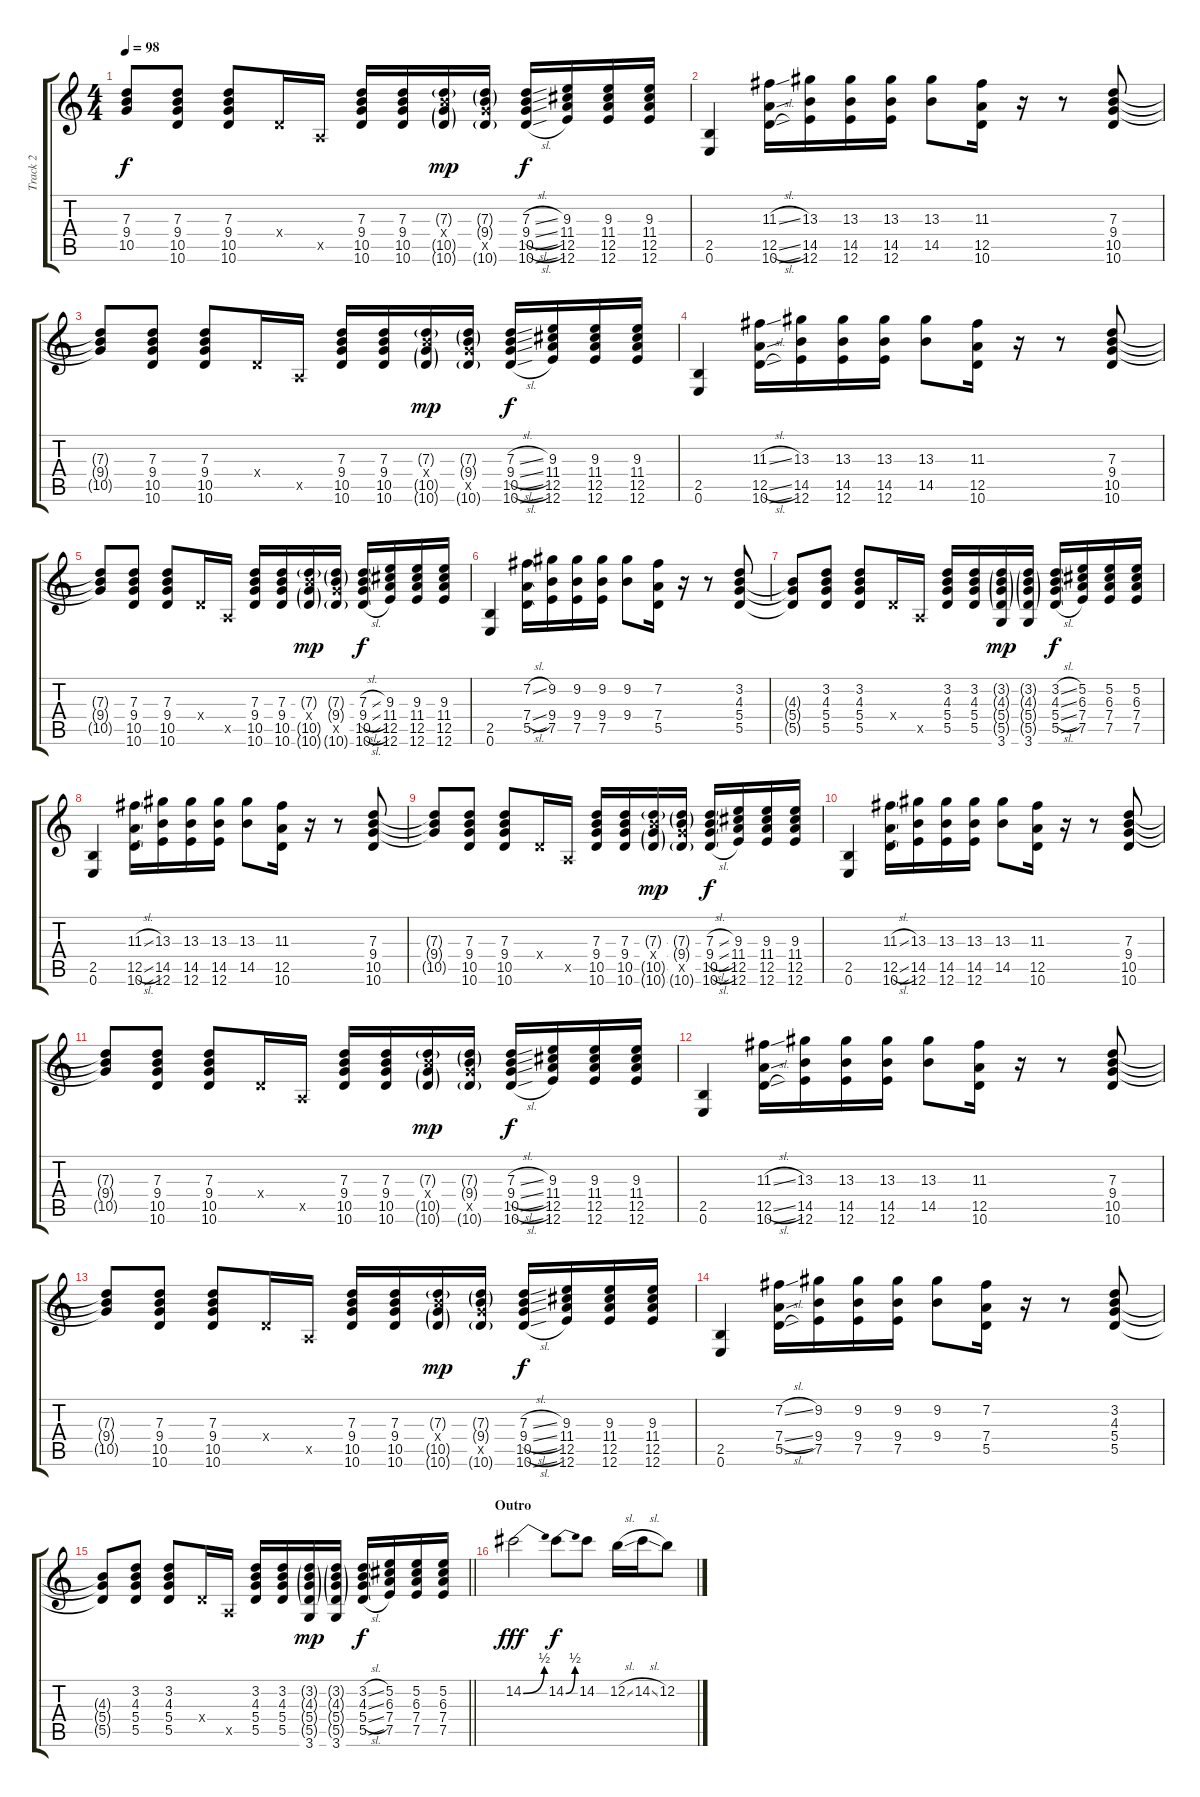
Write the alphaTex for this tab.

\track ("Track 2" "Track 2") {instrument overdrivenguitar}
\staff {score tabs}
\tuning (E4 B3 G3 D3 A2 E2) {hide}
\ts (4 4)
\tempo 98
\clef g2
\ks c
(7.3{t} 9.4{t} 10.5{t}).8{dy f} (7.3 9.4 10.5 10.6).8 (7.3 9.4 10.5 10.6).8 0.4{x}.16 0.5{x}.16 (7.3 9.4 10.5 10.6).16 (7.3 9.4 10.5 10.6).16 (7.3{g} 9.4{x} 10.5{g} 10.6{g}).16{dy mp} (7.3{g} 9.4{g} 10.5{x} 10.6{g}).16 (7.3{sl} 9.4{sl} 10.5{sl} 10.6{sl}).16{dy f} (9.3 11.4 12.5 12.6).16 (9.3 11.4 12.5 12.6).16 (9.3 11.4 12.5 12.6).16 |
(2.5 0.6).4 (11.3{sl} 12.5{sl} 10.6{sl}).16 (13.3 14.5 12.6).16 (13.3 14.5 12.6).16 (13.3 14.5 12.6).16 (13.3 14.5).8 (11.3 12.5 10.6).16 r.16 r.8 (7.3 9.4 10.5 10.6).8 |
(7.3{t} 9.4{t} 10.5{t}).8 (7.3 9.4 10.5 10.6).8 (7.3 9.4 10.5 10.6).8 0.4{x}.16 0.5{x}.16 (7.3 9.4 10.5 10.6).16 (7.3 9.4 10.5 10.6).16 (7.3{g} 9.4{x} 10.5{g} 10.6{g}).16{dy mp} (7.3{g} 9.4{g} 10.5{x} 10.6{g}).16 (7.3{sl} 9.4{sl} 10.5{sl} 10.6{sl}).16{dy f} (9.3 11.4 12.5 12.6).16 (9.3 11.4 12.5 12.6).16 (9.3 11.4 12.5 12.6).16 |
(2.5 0.6).4 (11.3{sl} 12.5{sl} 10.6{sl}).16 (13.3 14.5 12.6).16 (13.3 14.5 12.6).16 (13.3 14.5 12.6).16 (13.3 14.5).8 (11.3 12.5 10.6).16 r.16 r.8 (7.3 9.4 10.5 10.6).8 |
(7.3{t} 9.4{t} 10.5{t}).8 (7.3 9.4 10.5 10.6).8 (7.3 9.4 10.5 10.6).8 0.4{x}.16 0.5{x}.16 (7.3 9.4 10.5 10.6).16 (7.3 9.4 10.5 10.6).16 (7.3{g} 9.4{x} 10.5{g} 10.6{g}).16{dy mp} (7.3{g} 9.4{g} 10.5{x} 10.6{g}).16 (7.3{sl} 9.4{sl} 10.5{sl} 10.6{sl}).16{dy f} (9.3 11.4 12.5 12.6).16 (9.3 11.4 12.5 12.6).16 (9.3 11.4 12.5 12.6).16 |
(2.5 0.6).4 (7.2{sl} 7.4{sl} 5.5{sl}).16 (9.2 9.4 7.5).16 (9.2 9.4 7.5).16 (9.2 9.4 7.5).16 (9.2 9.4).8 (7.2 7.4 5.5).16 r.16 r.8 (3.2 4.3 5.4 5.5).8 |
(4.3{t} 5.4{t} 5.5{t}).8 (3.2 4.3 5.4 5.5).8 (3.2 4.3 5.4 5.5).8 0.4{x}.16 0.5{x}.16 (3.2 4.3 5.4 5.5).16 (3.2 4.3 5.4 5.5).16 (3.2{g} 4.3{g} 5.4{g} 5.5{g} 3.6).16{dy mp} (3.2{g} 4.3{g} 5.4{g} 5.5{g} 3.6).16 (3.2{sl} 4.3{sl} 5.4{sl} 5.5{sl}).16{dy f} (5.2 6.3 7.4 7.5).16 (5.2 6.3 7.4 7.5).16 (5.2 6.3 7.4 7.5).16 |
(2.5 0.6).4 (11.3{sl} 12.5{sl} 10.6{sl}).16 (13.3 14.5 12.6).16 (13.3 14.5 12.6).16 (13.3 14.5 12.6).16 (13.3 14.5).8 (11.3 12.5 10.6).16 r.16 r.8 (7.3 9.4 10.5 10.6).8 |
(7.3{t} 9.4{t} 10.5{t}).8 (7.3 9.4 10.5 10.6).8 (7.3 9.4 10.5 10.6).8 0.4{x}.16 0.5{x}.16 (7.3 9.4 10.5 10.6).16 (7.3 9.4 10.5 10.6).16 (7.3{g} 9.4{x} 10.5{g} 10.6{g}).16{dy mp} (7.3{g} 9.4{g} 10.5{x} 10.6{g}).16 (7.3{sl} 9.4{sl} 10.5{sl} 10.6{sl}).16{dy f} (9.3 11.4 12.5 12.6).16 (9.3 11.4 12.5 12.6).16 (9.3 11.4 12.5 12.6).16 |
(2.5 0.6).4 (11.3{sl} 12.5{sl} 10.6{sl}).16 (13.3 14.5 12.6).16 (13.3 14.5 12.6).16 (13.3 14.5 12.6).16 (13.3 14.5).8 (11.3 12.5 10.6).16 r.16 r.8 (7.3 9.4 10.5 10.6).8 |
(7.3{t} 9.4{t} 10.5{t}).8 (7.3 9.4 10.5 10.6).8 (7.3 9.4 10.5 10.6).8 0.4{x}.16 0.5{x}.16 (7.3 9.4 10.5 10.6).16 (7.3 9.4 10.5 10.6).16 (7.3{g} 9.4{x} 10.5{g} 10.6{g}).16{dy mp} (7.3{g} 9.4{g} 10.5{x} 10.6{g}).16 (7.3{sl} 9.4{sl} 10.5{sl} 10.6{sl}).16{dy f} (9.3 11.4 12.5 12.6).16 (9.3 11.4 12.5 12.6).16 (9.3 11.4 12.5 12.6).16 |
(2.5 0.6).4 (11.3{sl} 12.5{sl} 10.6{sl}).16 (13.3 14.5 12.6).16 (13.3 14.5 12.6).16 (13.3 14.5 12.6).16 (13.3 14.5).8 (11.3 12.5 10.6).16 r.16 r.8 (7.3 9.4 10.5 10.6).8 |
(7.3{t} 9.4{t} 10.5{t}).8 (7.3 9.4 10.5 10.6).8 (7.3 9.4 10.5 10.6).8 0.4{x}.16 0.5{x}.16 (7.3 9.4 10.5 10.6).16 (7.3 9.4 10.5 10.6).16 (7.3{g} 9.4{x} 10.5{g} 10.6{g}).16{dy mp} (7.3{g} 9.4{g} 10.5{x} 10.6{g}).16 (7.3{sl} 9.4{sl} 10.5{sl} 10.6{sl}).16{dy f} (9.3 11.4 12.5 12.6).16 (9.3 11.4 12.5 12.6).16 (9.3 11.4 12.5 12.6).16 |
(2.5 0.6).4 (7.2{sl} 7.4{sl} 5.5{sl}).16 (9.2 9.4 7.5).16 (9.2 9.4 7.5).16 (9.2 9.4 7.5).16 (9.2 9.4).8 (7.2 7.4 5.5).16 r.16 r.8 (3.2 4.3 5.4 5.5).8 |
\barLineRight lightlight
(4.3{t} 5.4{t} 5.5{t}).8 (3.2 4.3 5.4 5.5).8 (3.2 4.3 5.4 5.5).8 0.4{x}.16 0.5{x}.16 (3.2 4.3 5.4 5.5).16 (3.2 4.3 5.4 5.5).16 (3.2{g} 4.3{g} 5.4{g} 5.5{g} 3.6).16{dy mp} (3.2{g} 4.3{g} 5.4{g} 5.5{g} 3.6).16 (3.2{sl} 4.3{sl} 5.4{sl} 5.5{sl}).16{dy f} (5.2 6.3 7.4 7.5).16 (5.2 6.3 7.4 7.5).16 (5.2 6.3 7.4 7.5).16 |
\section ("" "Outro")
14.2{be (bend 0 0 60 2)}.2{dy fff} 14.2{be (bend 0 0 60 2)}.8{dy f} 14.2.8 12.2{sl}.16 14.2{sl}.16 12.2.8
